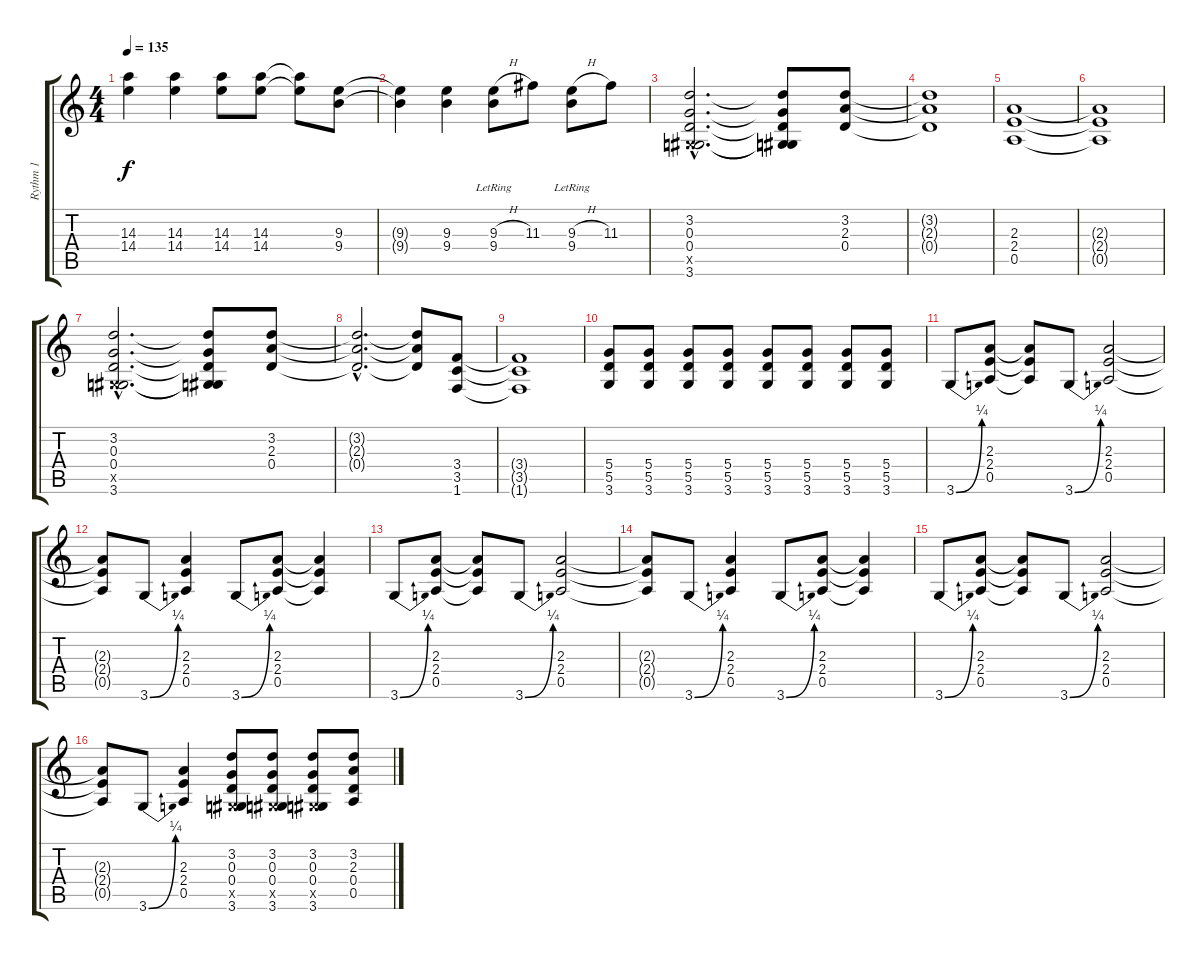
\track ("Rythm 1" "Rythm 1") {instrument overdrivenguitar}
\staff {score tabs}
\tuning (E4 B3 G3 D3 A2 E2) {hide}
\ts (4 4)
\tempo 135
\clef g2
\ks c
(14.3 14.4).4{dy f} (14.3 14.4).4 (14.3 14.4).8 (14.3 14.4).8 (14.3{t} 14.4{t}).8 (9.3 9.4).8 |
(9.3{t} 9.4{t}).4 (9.3 9.4).4 (9.3{h} 9.4{lr}).8 11.3.8 (9.3{h} 9.4{lr}).8 11.3.8 |
(3.2{hac} 0.3{hac} 0.4{hac} -1.5{hac x} 3.6{hac}).2{d} (3.2{t} 0.3{t} 0.4{t} -1.5{t} 3.6{t}).8 (3.2 2.3 0.4).8 |
(3.2{t} 2.3{t} 0.4{t}).1 |
(2.3 2.4 0.5).1 |
(2.3{t} 2.4{t} 0.5{t}).1 |
(3.2{hac} 0.3{hac} 0.4{hac} -1.5{hac x} 3.6{hac}).2{d} (3.2{t} 0.3{t} 0.4{t} -1.5{t} 3.6{t}).8 (3.2 2.3 0.4).8 |
(3.2{hac t} 2.3{hac t} 0.4{hac t}).2{d} (3.2{t} 2.3{t} 0.4{t}).8 (3.4 3.5 1.6).8 |
(3.4{t} 3.5{t} 1.6{t}).1 |
(5.4 5.5 3.6).8 (5.4 5.5 3.6).8 (5.4 5.5 3.6).8 (5.4 5.5 3.6).8 (5.4 5.5 3.6).8 (5.4 5.5 3.6).8 (5.4 5.5 3.6).8 (5.4 5.5 3.6).8 |
3.6{be (bend 0 0 60 1)}.8 (2.3 2.4 0.5).8 (2.3{t} 2.4{t} 0.5{t}).8 3.6{be (bend 0 0 60 1)}.8 (2.3 2.4 0.5).2 |
(2.3{t} 2.4{t} 0.5{t}).8 3.6{be (bend 0 0 60 1)}.8 (2.3 2.4 0.5).4 3.6{be (bend 0 0 60 1)}.8 (2.3 2.4 0.5).8 (2.3{t} 2.4{t} 0.5{t}).4 |
3.6{be (bend 0 0 60 1)}.8 (2.3 2.4 0.5).8 (2.3{t} 2.4{t} 0.5{t}).8 3.6{be (bend 0 0 60 1)}.8 (2.3 2.4 0.5).2 |
(2.3{t} 2.4{t} 0.5{t}).8 3.6{be (bend 0 0 60 1)}.8 (2.3 2.4 0.5).4 3.6{be (bend 0 0 60 1)}.8 (2.3 2.4 0.5).8 (2.3{t} 2.4{t} 0.5{t}).4 |
3.6{be (bend 0 0 60 1)}.8 (2.3 2.4 0.5).8 (2.3{t} 2.4{t} 0.5{t}).8 3.6{be (bend 0 0 60 1)}.8 (2.3 2.4 0.5).2 |
(2.3{t} 2.4{t} 0.5{t}).8 3.6{be (bend 0 0 60 1)}.8 (2.3 2.4 0.5).4 (3.2 0.3 0.4 -1.5{x} 3.6).8 (3.2 0.3 0.4 -1.5{x} 3.6).8 (3.2 0.3 0.4 -1.5{x} 3.6).8 (3.2 2.3 0.4 0.5).8
